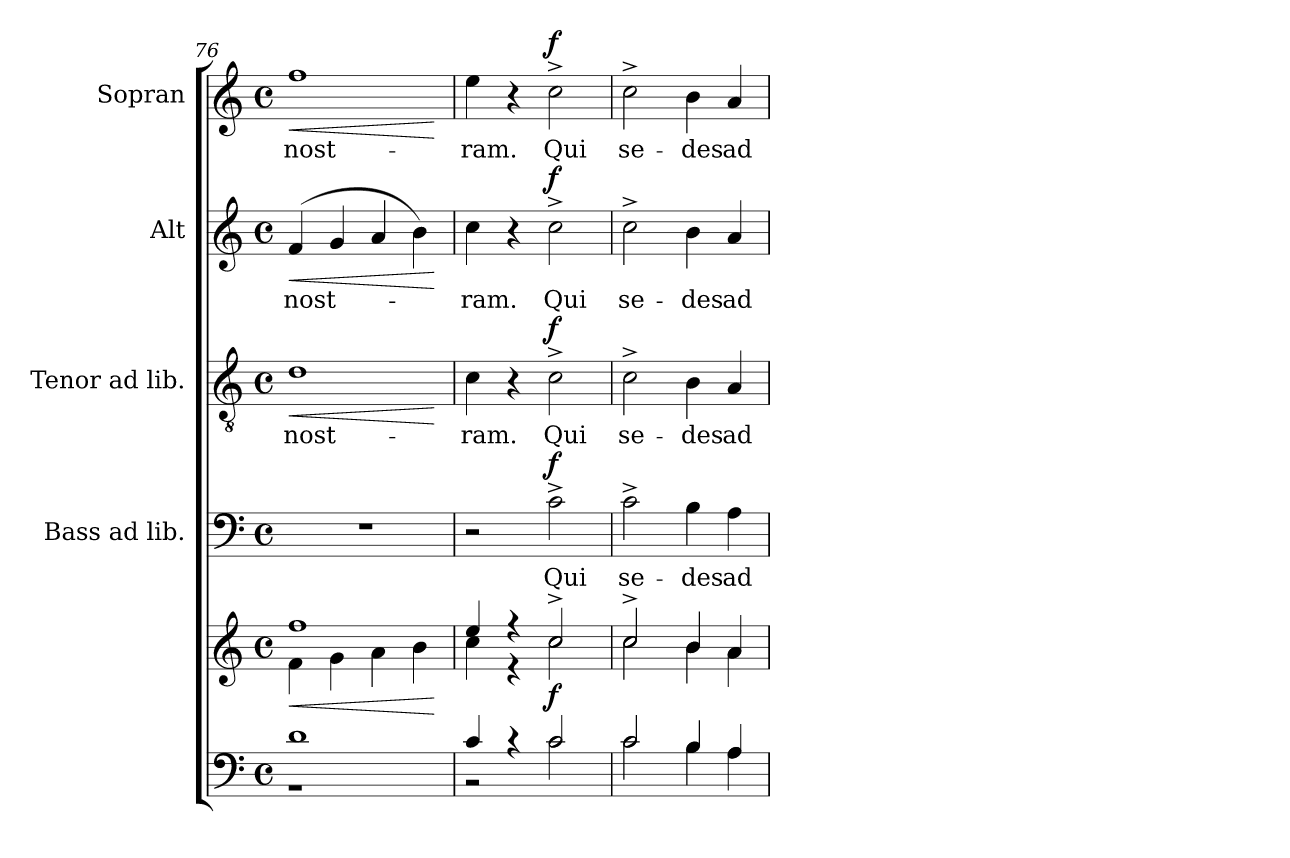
**kern	**kern	**dynam	**kern	**text	**dynam	**kern	**text	**dynam	**kern	**text	**dynam	**kern	**text	**dynam
*part5	*part5	*part5	*part4	*part4	*part4	*part3	*part3	*part3	*part2	*part2	*part2	*part1	*part1	*part1
*staff6	*staff5	*staff5/6	*staff4	*staff4	*staff4	*staff3	*staff3	*staff3	*staff2	*staff2	*staff2	*staff1	*staff1	*staff1
*	*	*	*I"Bass ad lib.	*	*	*I"Tenor ad lib.	*	*	*I"Alt	*	*	*I"Sopran	*	*
*	*	*	*I'B.	*	*	*I'T.	*	*	*I'A.	*	*	*I'S.	*	*
*clefF4	*clefG2	*	*clefF4	*	*	*clefGv2	*	*	*clefG2	*	*	*clefG2	*	*
*k[]	*k[]	*	*k[]	*	*	*k[]	*	*	*k[]	*	*	*k[]	*	*
*C:	*C:	*	*C:	*	*	*C:	*	*	*C:	*	*	*C:	*	*
*M4/4	*M4/4	*	*M4/4	*	*	*M4/4	*	*	*M4/4	*	*	*M4/4	*	*
*met(c)	*met(c)	*	*met(c)	*	*	*met(c)	*	*	*met(c)	*	*	*met(c)	*	*
=76	=76	=76	=76	=76	=76	=76	=76	=76	=76	=76	=76	=76	=76	=76
*^	*	*	*	*	*	*	*	*	*	*	*	*	*	*
!	!	!	!LO:HP:b	!	!	!	!	!LO:LY:b	!LO:HP:b	!	!LO:LY:b	!LO:HP:b	!	!LO:LY:b	!LO:HP:b
*	*	*^	*	*	*	*	*	*	*	*	*	*	*	*	*
1d	1r	1ff	4f\	<	1r	.	.	1d	nost-	<	(4f/	nost-	<	1ff	nost-	<
.	.	.	4g\	.	.	.	.	.	.	.	4g/	.	.	.	.	.
.	.	.	4a\	.	.	.	.	.	.	.	4a/	.	.	.	.	.
.	.	.	4b\	.	.	.	.	.	.	.	4b\)	.	.	.	.	.
*v	*v	*	*	*	*	*	*	*	*	*	*	*	*	*	*	*
*	*v	*v	*	*	*	*	*	*	*	*	*	*	*	*	*
.	.	[	.	.	.	.	.	[	.	.	[	.	.	[
=77	=77	=77	=77	=77	=77	=77	=77	=77	=77	=77	=77	=77	=77	=77
*^	*^	*	*	*	*	*	*	*	*	*	*	*	*	*
!	!	!	!	!	!	!	!	!	!LO:LY:b	!	!	!LO:LY:b	!	!	!LO:LY:b	!
4c/	2r	4ee/	4cc\	.	2r	.	.	4c\	-ram.	.	4cc\	-ram.	.	4ee\	-ram.	.
4rc	.	4r	4r	.	.	.	.	4r	.	.	4r	.	.	4r	.	.
!	!	!	!	!LO:DY:b	!	!LO:LY:b	!LO:DY:a	!	!LO:LY:b	!LO:DY:a	!	!LO:LY:b	!LO:DY:a	!	!LO:LY:b	!LO:DY:a
2c/	2c\	2cc^>/	2cc\	f	2c^>\	Qui	f	2c^>\	Qui	f	2cc^>\	Qui	f	2cc^>\	Qui	f
=78	=78	=78	=78	=78	=78	=78	=78	=78	=78	=78	=78	=78	=78	=78	=78	=78
!	!	!	!	!	!	!LO:LY:b	!	!	!LO:LY:b	!	!	!LO:LY:b	!	!	!LO:LY:b	!
2c/	2c\	2cc^>/	2cc\	.	2c^>\	se-	.	2c^>\	se-	.	2cc^>\	se-	.	2cc^>\	se-	.
!	!	!	!	!	!	!LO:LY:b	!	!	!LO:LY:b	!	!	!LO:LY:b	!	!	!LO:LY:b	!
4B/	4B\	4b/	4b\	.	4B\	-des	.	4B\	-des	.	4b\	-des	.	4b\	-des	.
!	!	!	!	!	!	!LO:LY:b	!	!	!LO:LY:b	!	!	!LO:LY:b	!	!	!LO:LY:b	!
4A/	4A\	4a/	4a\	.	4A\	ad	.	4A/	ad	.	4a/	ad	.	4a/	ad	.
*v	*v	*	*	*	*	*	*	*	*	*	*	*	*	*	*	*
*	*v	*v	*	*	*	*	*	*	*	*	*	*	*	*	*
=	=	=	=	=	=	=	=	=	=	=	=	=	=	=
*-	*-	*-	*-	*-	*-	*-	*-	*-	*-	*-	*-	*-	*-	*-
